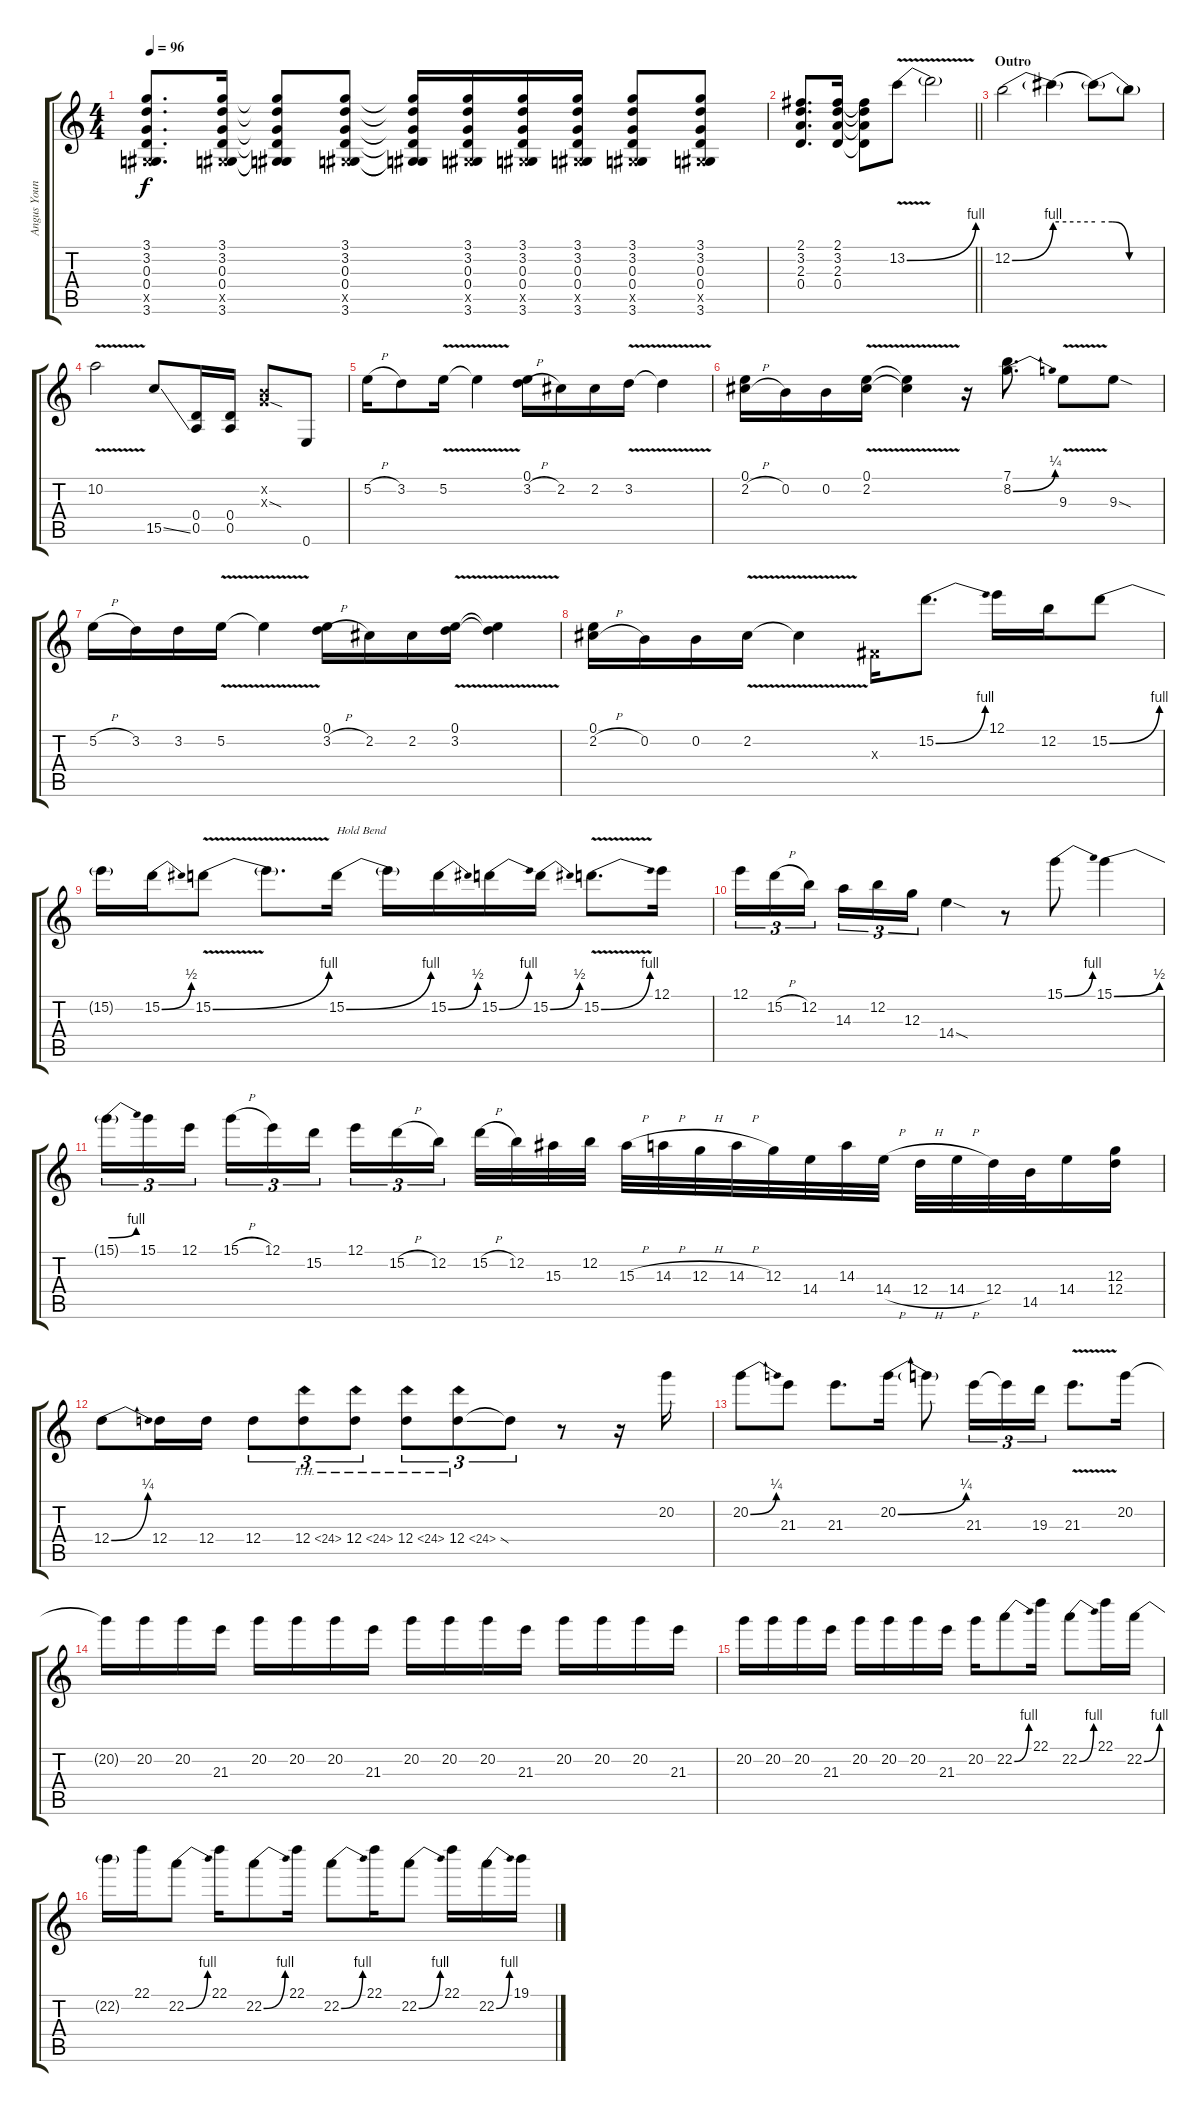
\track ("Angus Young" "Angus Youn") {instrument distortionguitar}
\staff {score tabs}
\tuning (E4 B3 G3 D3 A2 E2) {hide}
\ts (4 4)
\tempo 96
\clef g2
\ks c
(3.1 3.2 0.3 0.4 -1.5{x} 3.6).8{d dy f} (3.1 3.2 0.3 0.4 -1.5{x} 3.6).16 (3.1{t} 3.2{t} 0.3{t} 0.4{t} -1.5{t} 3.6{t}).8 (3.1 3.2 0.3 0.4 -1.5{x} 3.6).8 (3.1{t} 3.2{t} 0.3{t} 0.4{t} -1.5{t} 3.6{t}).16 (3.1 3.2 0.3 0.4 -1.5{x} 3.6).16 (3.1 3.2 0.3 0.4 -1.5{x} 3.6).16 (3.1 3.2 0.3 0.4 -1.5{x} 3.6).16 (3.1 3.2 0.3 0.4 -1.5{x} 3.6).8 (3.1 3.2 0.3 0.4 -1.5{x} 3.6).8 |
\barLineRight lightlight
(2.1 3.2 2.3 0.4).8{d} (2.1 3.2 2.3 0.4).16 (2.1{t} 3.2{t} 2.3{t} 0.4{t}).8 13.2{be (bend 0 0 60 4) v}.8{volume 16} 13.2{t}.2 |
\section ("" "Outro")
12.2{be (bend 0 0 60 4)}.2 12.2{be (hold 0 4 60 4) t}.4 12.2{be (custom 0 4 15 4 30 0 60 0) t}.8 12.2{t}.8 |
10.2{v}.2 15.5{ss}.8 (0.4 0.5).16 (0.4 0.5).16 (0.2{x} 0.3{sod x}).8 0.6.8 |
5.2{h}.16 3.2.8 5.2{v}.16 5.2{t}.4 (0.1 3.2{h}).16 2.2.16 2.2.16 3.2{v}.16 3.2{t}.4 |
(0.1 2.2{h}).16 0.2.16 0.2.16 (0.1{v} 2.2{v}).16 (0.1{t} 2.2{t}).4 r.16 (7.1 8.2{be (bend 0 0 60 1)}).8{d} 9.3{v}.8 9.3{sod}.8 |
5.2{h}.16 3.2.16 3.2.16 5.2{v}.16 5.2{t}.4 (0.1 3.2{h}).16 2.2.16 2.2.16 (0.1{v} 3.2{v}).16 (0.1{t} 3.2{t}).4 |
(0.1 2.2{h}).16 0.2.16 0.2.16 2.2{v}.16 2.2{t}.4 -1.3{x}.16 15.2{be (bend 0 0 60 4)}.8{d} 12.1.16 12.2.16 15.2{be (bend 0 0 60 4)}.8 |
15.2{t}.16 15.2{be (bend 0 0 60 2)}.16 15.2{be (bend 0 0 60 4) v}.8 15.2{t}.8{d} 15.2{be (bend 0 0 60 4)}.16{txt "Hold Bend"} 15.2{t}.16 15.2{be (bend 0 0 60 2)}.16 15.2{be (bend 0 0 60 4)}.16 15.2{be (bend 0 0 60 2)}.16 15.2{be (bend 0 0 60 4) v}.8{d} 12.1.16 |
12.1.16{tu (3 2) volume 9} 15.2{h}.16{tu (3 2)} 12.2.16{tu (3 2) beam splitsecondary} 14.3.16{tu (3 2)} 12.2.16{tu (3 2)} 12.3.16{tu (3 2)} 14.4{sod}.4 r.8 15.1{be (bend 0 0 60 4)}.8 15.1{be (bend 0 0 60 2)}.4 |
15.1{be (bend 0 2 60 4) t}.16{tu (3 2)} 15.1.16{tu (3 2)} 12.1.16{tu (3 2) beam splitsecondary} 15.1{h}.16{tu (3 2)} 12.1.16{tu (3 2)} 15.2.16{tu (3 2)} 12.1.16{tu (3 2)} 15.2{h}.16{tu (3 2)} 12.2.16{tu (3 2) beam splitsecondary} 15.2{h}.32 12.2.32 15.3.32 12.2.32 15.3{h}.32 14.3{h}.32 12.3{h}.32 14.3{h}.32 12.3.32 14.4.32 14.3.32 14.4{h}.32 12.4{h}.32 14.4{h}.32 12.4.32 14.5.32 14.4.16 (12.3 12.4).16 |
12.4{be (bend 0 0 60 1)}.8 12.4.16 12.4.16 12.4.8{tu (3 2)} 12.4{th 12}.8{tu (3 2)} 12.4{th 12}.8{tu (3 2)} 12.4{th 12}.8{tu (3 2)} 12.4{th 12 ss}.8{tu (3 2)} 12.4{t}.8{tu (3 2)} r.8 r.16 20.2.16 |
20.2{be (bend 0 0 60 1)}.8 21.3.8 21.3.8{d} 20.2{be (bend 0 0 60 1)}.16 20.2{t}.8 21.3.16{tu (3 2)} 21.3{t}.16{tu (3 2)} 19.3.16{tu (3 2)} 21.3{v}.8{d} 20.2.16 |
20.2{t}.16{volume 2} 20.2.16 20.2.16 21.3.16 20.2.16 20.2.16 20.2.16 21.3.16 20.2.16 20.2.16 20.2.16 21.3.16 20.2.16 20.2.16 20.2.16 21.3.16 |
20.2.16 20.2.16 20.2.16 21.3.16 20.2.16 20.2.16 20.2.16 21.3.16 20.2.16 22.2{be (bend 0 0 60 4)}.8 22.1.16 22.2{be (bend 0 0 60 4)}.8 22.1.16 22.2{be (bend 0 0 60 4)}.16 |
22.2{t}.16 22.1.16 22.2{be (bend 0 0 60 4)}.8 22.1.16 22.2{be (bend 0 0 60 4)}.8 22.1.16 22.2{be (bend 0 0 60 4)}.8 22.1.16 22.2{be (bend 0 0 60 4)}.8 22.1.16 22.2{be (bend 0 0 60 4)}.16 19.1.16
